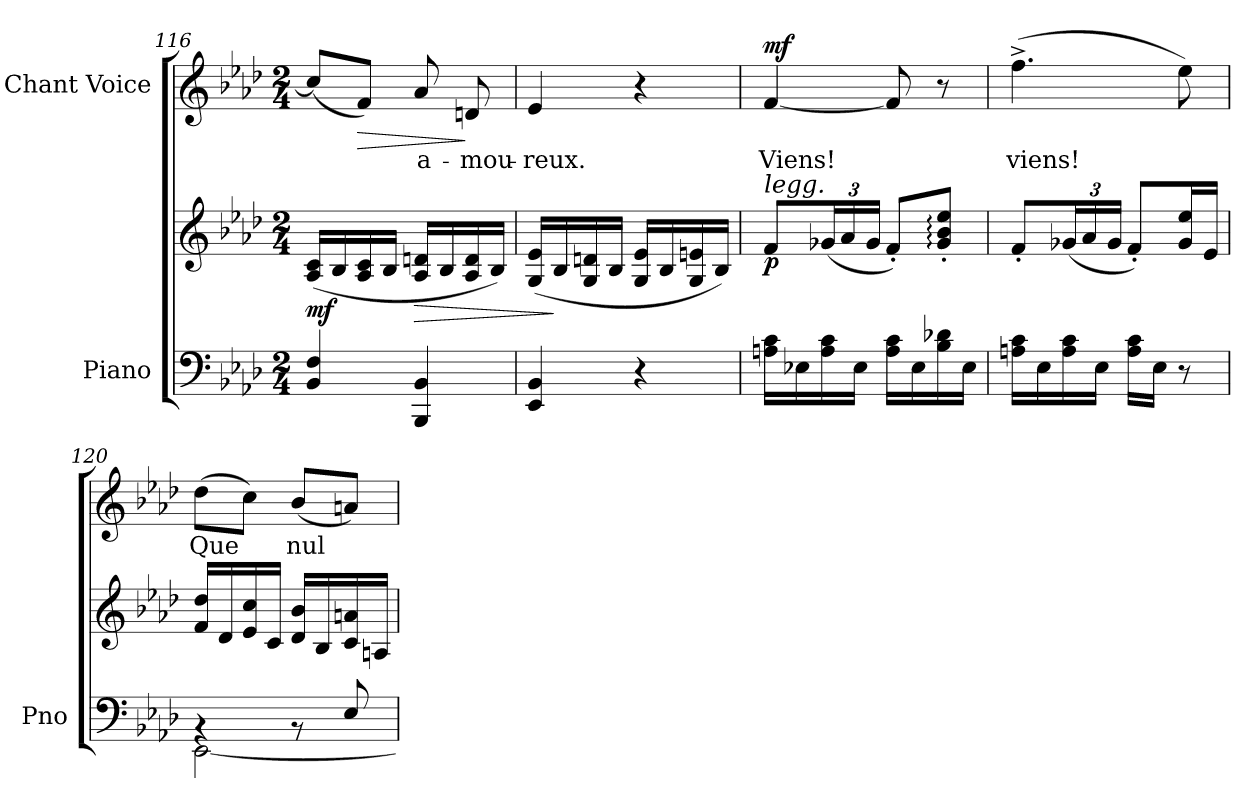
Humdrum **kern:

**kern	**kern	**dynam	**kern	**text	**dynam
*part2	*part2	*part2	*part1	*part1	*part1
*staff3	*staff2	*staff2/3	*staff1	*staff1	*staff1
*I"Piano	*	*	*I"Chant Voice	*	*
*I'Pno	*	*	*	*	*
*clefF4	*clefG2	*	*clefG2	*	*
*k[b-e-a-d-]	*k[b-e-a-d-]	*	*k[b-e-a-d-]	*	*
*M2/4	*M2/4	*	*M2/4	*	*
=116	=116	=116	=116	=116	=116
!	!	!LO:DY:b	!	!	!
4BB-/ 4F/	(>16A-/ 16c/LL	mf	(<8cc/L]	.	.
.	16B-/	.	.	.	.
!	!	!	!	!	!LO:HP:b
.	16A-/ 16c/	.	8f/J)	.	>
.	16B-/JJ	.	.	.	.
!	!	!LO:HP:b	!	!LO:LY:b	!
4BBB-/ 4BB-/	16A-/ 16dn/LL	>	8a-/	a-	.
.	16B-/	.	.	.	.
!	!	!	!	!LO:LY:b	!
.	16A-/ 16d/	.	8dn/	-mou-	]
.	16B-/JJ)	.	.	.	.
=117	=117	=117	=117	=117	=117
!	!	!	!	!LO:LY:b	!
4EE-/ 4BB-/	(>16G/ 16e-/LL	.	4e-/	-reux.	.
.	16B-/	]	.	.	.
.	16G/ 16dn/	.	.	.	.
.	16B-/JJ	.	.	.	.
4r	16G/ 16e-/LL	.	4r	.	.
.	16B-/	.	.	.	.
.	16G/ 16en/	.	.	.	.
.	16B-/JJ)	.	.	.	.
!!LO:LB:g=z
=118	=118	=118	=118	=118	=118
!	!LO:TX:a:i:t=legg.	!	!	!	!
!	!	!LO:DY:b	!	!LO:LY:b	!LO:DY:a
16An\ 16c\LL	8f/L	p	[4f/	Viens!	mf
16E-X\	.	.	.	.	.
*	*Xbrackettup	*	*	*	*
16A\ 16c\	(<24g-X/L	.	.	.	.
.	24a-/	.	.	.	.
16E-\JJ	.	.	.	.	.
.	24g-/JJ	.	.	.	.
16A\ 16c\LL	8f'/L)	.	8f/]	.	.
16E-\	.	.	.	.	.
16B-\ 16d-X\	8g-/:' 8b-/:' 8ee-/:'J	.	8r	.	.
16E-\JJ	.	.	.	.	.
=119	=119	=119	=119	=119	=119
!	!	!	!	!LO:LY:b	!
16An\ 16c\LL	8f'/L	.	(>4.ff^\	viens!	.
16E-\	.	.	.	.	.
16A\ 16c\	(<24g-X/L	.	.	.	.
.	24a-/	.	.	.	.
16E-\JJ	.	.	.	.	.
.	24g-/JJ	.	.	.	.
16A\ 16c\LL	8f'/L)	.	.	.	.
16E-\JJ	.	.	.	.	.
8r	16g-/ 16ee-/L	.	8ee-\)	.	.
.	16e-/JJ	.	.	.	.
=120	=120	=120	=120	=120	=120
*^	*	*	*	*	*
!	!	!	!	!	!LO:LY:b	!
4rBB	[2EE-\	16f/ 16dd-/LL	.	(>8dd-\L	Que	.
.	.	16d-/	.	.	.	.
.	.	16e-/ 16cc/	.	8cc\J)	.	.
.	.	16c/JJ	.	.	.	.
!	!	!	!	!	!LO:LY:b	!
8rBB	.	16d-/ 16b-/LL	.	(<8b-/L	nul	.
.	.	16B-/	.	.	.	.
8E-/	.	16c/ 16an/	.	8an/J)	.	.
.	.	16An/JJ	.	.	.	.
*v	*v	*	*	*	*	*
=	=	=	=	=	=
*-	*-	*-	*-	*-	*-
